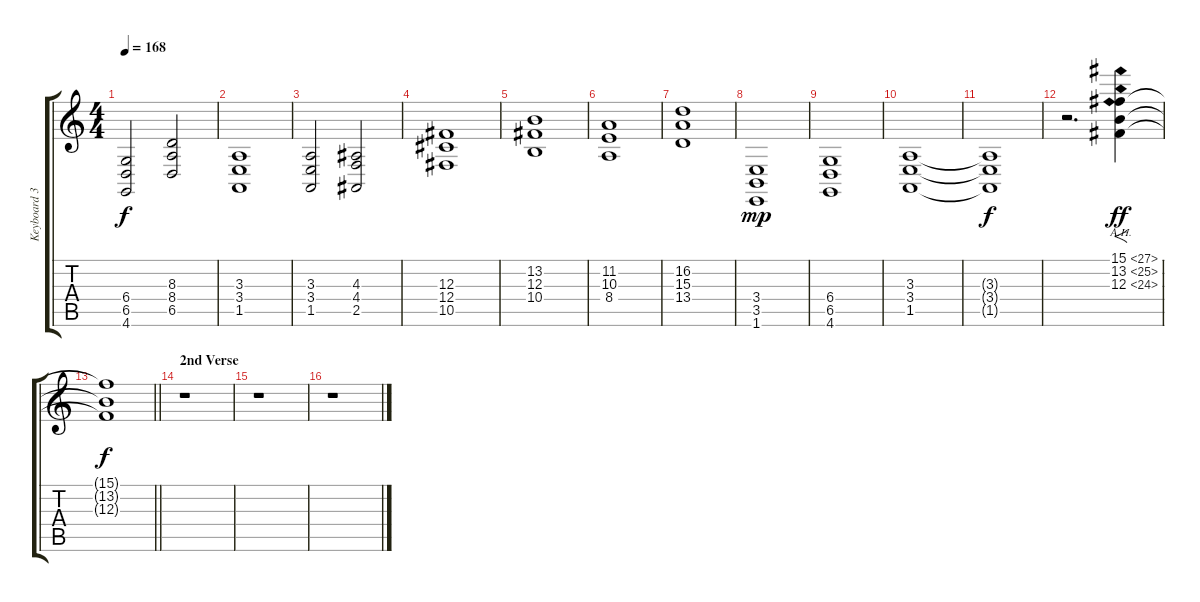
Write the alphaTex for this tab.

\track ("Keyboard 3" "Keyboard 3") {instrument synthstrings1}
\staff {score tabs}
\tuning (Eb4 Bb3 Gb3 Db3 Ab2 Eb2) {hide}
\ts (4 4)
\tempo 168
\clef g2
\ks c
(6.4 6.5 4.6).2{dy f} (8.3 8.4 6.5).2 |
(3.3 3.4 1.5).1 |
(3.3 3.4 1.5).2 (4.3 4.4 2.5).2 |
(12.3 12.4 10.5).1 |
(13.2 12.3 10.4).1 |
(11.2 10.3 8.4).1 |
(16.2 15.3 13.4).1 |
(3.4 3.5 1.6).1{dy mp} |
(6.4 6.5 4.6).1 |
(3.3 3.4 1.5).1 |
(3.3{t} 3.4{t} 1.5{t}).1{dy f} |
r.2{d volume 12 instrument synthstrings1} (15.1{ah 12} 13.2{ah 12} 12.3{ah 12}).4{f dy ff} |
\barLineRight lightlight
(15.1{t} 13.2{t} 12.3{t}).1{dy f} |
\section ("" "2nd Verse")
r.1 |
r.1 |
r.1
